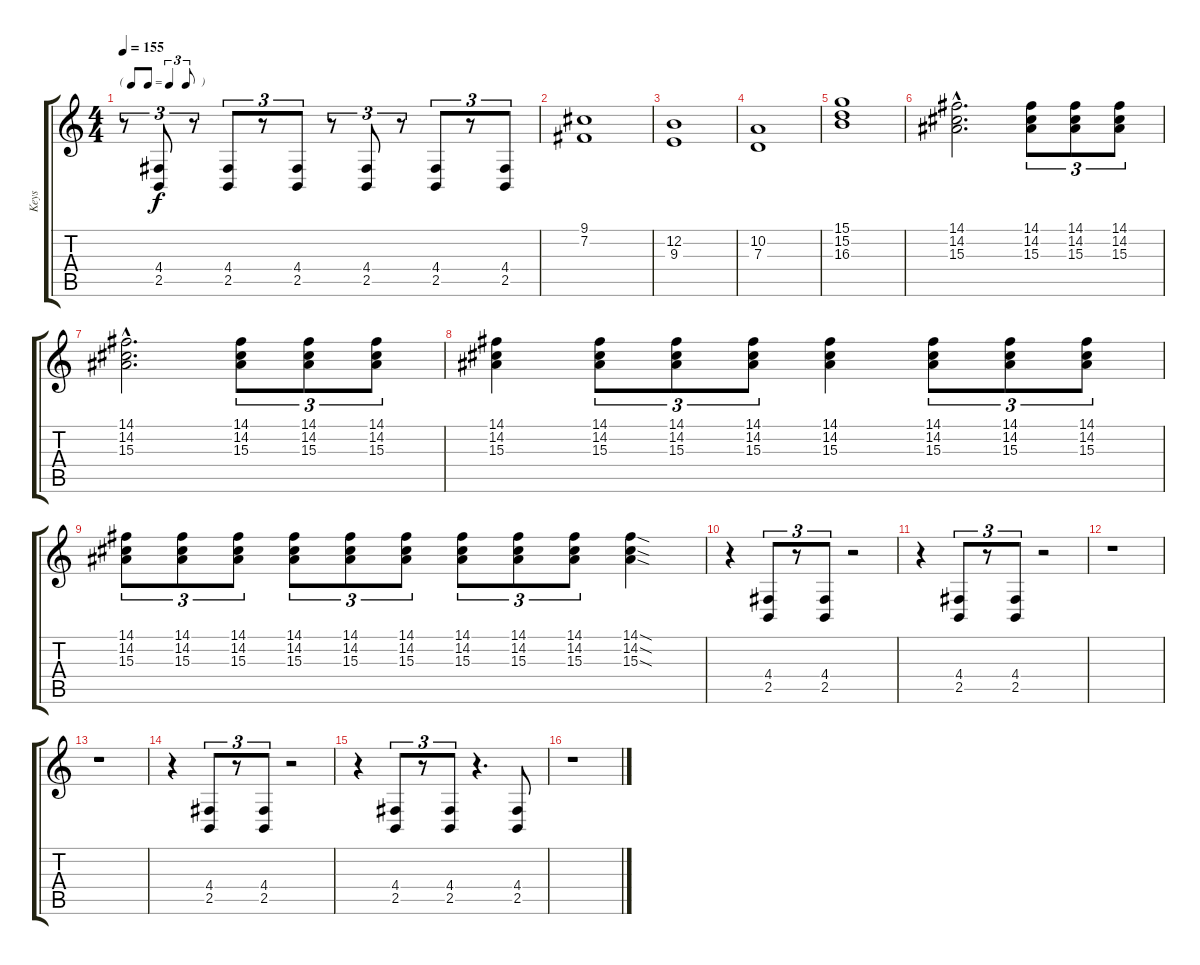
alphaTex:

\track ("Keys" "Keys") {instrument drawbarorgan}
\staff {score tabs}
\tuning (E4 B3 G3 D3 A2 E2) {hide}
\ts (4 4)
\tf triplet8th
\tempo 155
\clef g2
\ks c
r.8{tu (3 2) dy f} (4.4 2.5).8{tu (3 2)} r.8{tu (3 2)} (4.4 2.5).8{tu (3 2)} r.8{tu (3 2)} (4.4 2.5).8{tu (3 2)} r.8{tu (3 2)} (4.4 2.5).8{tu (3 2)} r.8{tu (3 2)} (4.4 2.5).8{tu (3 2)} r.8{tu (3 2)} (4.4 2.5).8{tu (3 2)} |
(9.1 7.2).1 |
(12.2 9.3).1 |
(10.2 7.3).1 |
(15.1 15.2 16.3).1 |
(14.1{hac} 14.2{hac} 15.3{hac}).2{d} (14.1 14.2 15.3).8{tu (3 2)} (14.1 14.2 15.3).8{tu (3 2)} (14.1 14.2 15.3).8{tu (3 2)} |
(14.1{hac} 14.2{hac} 15.3{hac}).2{d} (14.1 14.2 15.3).8{tu (3 2)} (14.1 14.2 15.3).8{tu (3 2)} (14.1 14.2 15.3).8{tu (3 2)} |
(14.1 14.2 15.3).4 (14.1 14.2 15.3).8{tu (3 2)} (14.1 14.2 15.3).8{tu (3 2)} (14.1 14.2 15.3).8{tu (3 2)} (14.1 14.2 15.3).4 (14.1 14.2 15.3).8{tu (3 2)} (14.1 14.2 15.3).8{tu (3 2)} (14.1 14.2 15.3).8{tu (3 2)} |
(14.1 14.2 15.3).8{tu (3 2)} (14.1 14.2 15.3).8{tu (3 2)} (14.1 14.2 15.3).8{tu (3 2)} (14.1 14.2 15.3).8{tu (3 2)} (14.1 14.2 15.3).8{tu (3 2)} (14.1 14.2 15.3).8{tu (3 2)} (14.1 14.2 15.3).8{tu (3 2)} (14.1 14.2 15.3).8{tu (3 2)} (14.1 14.2 15.3).8{tu (3 2)} (14.1{sod} 14.2{sod} 15.3{sod}).4 |
r.4{volume 12} (4.4 2.5).8{tu (3 2)} r.8{tu (3 2)} (4.4 2.5).8{tu (3 2)} r.2 |
r.4 (4.4 2.5).8{tu (3 2)} r.8{tu (3 2)} (4.4 2.5).8{tu (3 2)} r.2 |
r.1 |
r.1 |
r.4 (4.4 2.5).8{tu (3 2)} r.8{tu (3 2)} (4.4 2.5).8{tu (3 2)} r.2 |
r.4 (4.4 2.5).8{tu (3 2)} r.8{tu (3 2)} (4.4 2.5).8{tu (3 2)} r.4{d} (4.4 2.5).8 |
r.1
